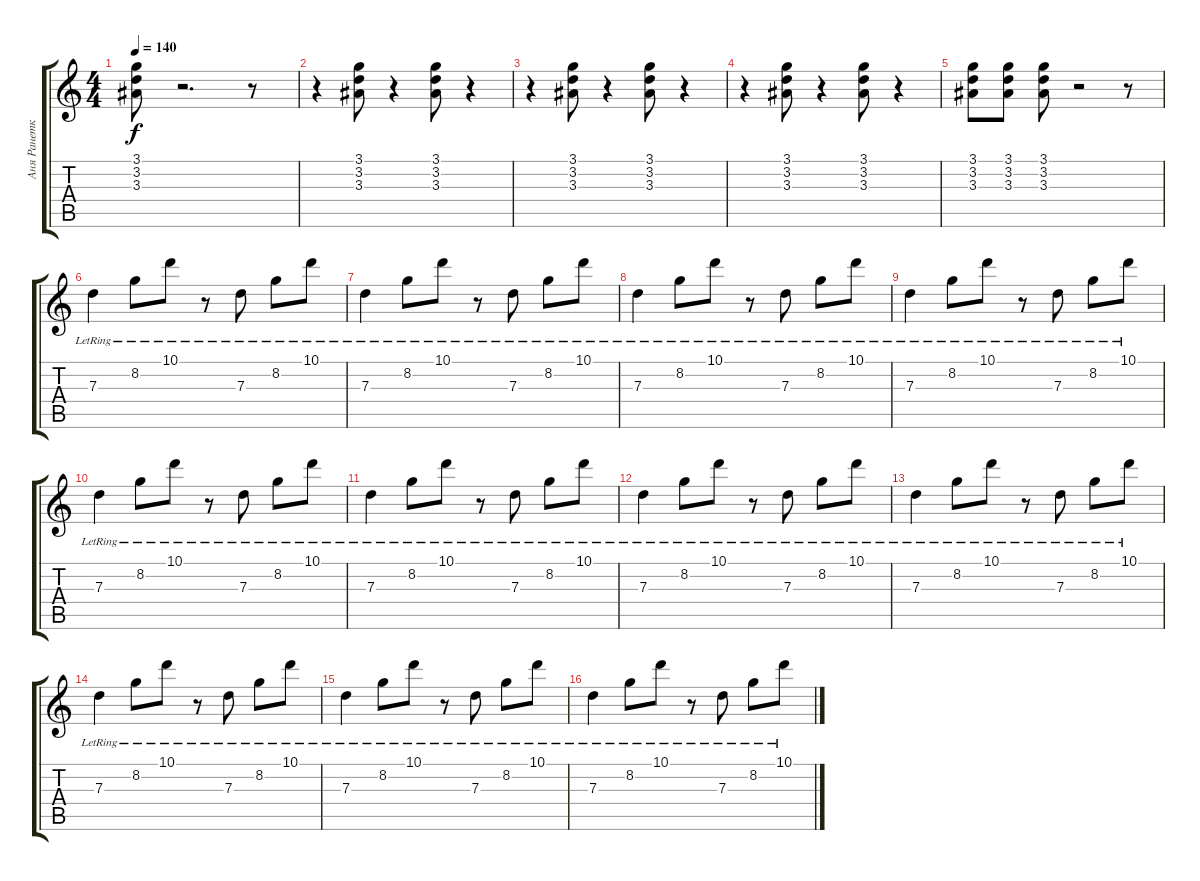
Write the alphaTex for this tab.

\track ("Аня Ранетка" "Аня Ранетк") {instrument distortionguitar}
\staff {score tabs}
\tuning (E4 B3 G3 D3 A2 E2) {hide}
\ts (4 4)
\tempo 140
\clef g2
\ks c
(3.1 3.2 3.3).8{dy f} r.2{d} r.8 |
r.4 (3.1 3.2 3.3).8 r.4 (3.1 3.2 3.3).8 r.4 |
r.4 (3.1 3.2 3.3).8 r.4 (3.1 3.2 3.3).8 r.4 |
r.4 (3.1 3.2 3.3).8 r.4 (3.1 3.2 3.3).8 r.4 |
(3.1 3.2 3.3).8 (3.1 3.2 3.3).8 (3.1 3.2 3.3).8 r.2 r.8 |
7.3{lr}.4{volume 8} 8.2{lr}.8 10.1{lr}.8 r.8 7.3{lr}.8 8.2{lr}.8 10.1{lr}.8 |
7.3{lr}.4 8.2{lr}.8 10.1{lr}.8 r.8 7.3{lr}.8 8.2{lr}.8 10.1{lr}.8 |
7.3{lr}.4 8.2{lr}.8 10.1{lr}.8 r.8 7.3{lr}.8 8.2{lr}.8 10.1{lr}.8 |
7.3{lr}.4 8.2{lr}.8 10.1{lr}.8 r.8 7.3{lr}.8 8.2{lr}.8 10.1{lr}.8 |
7.3{lr}.4 8.2{lr}.8 10.1{lr}.8 r.8 7.3{lr}.8 8.2{lr}.8 10.1{lr}.8 |
7.3{lr}.4 8.2{lr}.8 10.1{lr}.8 r.8 7.3{lr}.8 8.2{lr}.8 10.1{lr}.8 |
7.3{lr}.4 8.2{lr}.8 10.1{lr}.8 r.8 7.3{lr}.8 8.2{lr}.8 10.1{lr}.8 |
7.3{lr}.4 8.2{lr}.8 10.1{lr}.8 r.8 7.3{lr}.8 8.2{lr}.8 10.1{lr}.8 |
7.3{lr}.4 8.2{lr}.8 10.1{lr}.8 r.8 7.3{lr}.8 8.2{lr}.8 10.1{lr}.8 |
7.3{lr}.4 8.2{lr}.8 10.1{lr}.8 r.8 7.3{lr}.8 8.2{lr}.8 10.1{lr}.8 |
7.3{lr}.4 8.2{lr}.8 10.1{lr}.8 r.8 7.3{lr}.8 8.2{lr}.8 10.1{lr}.8
